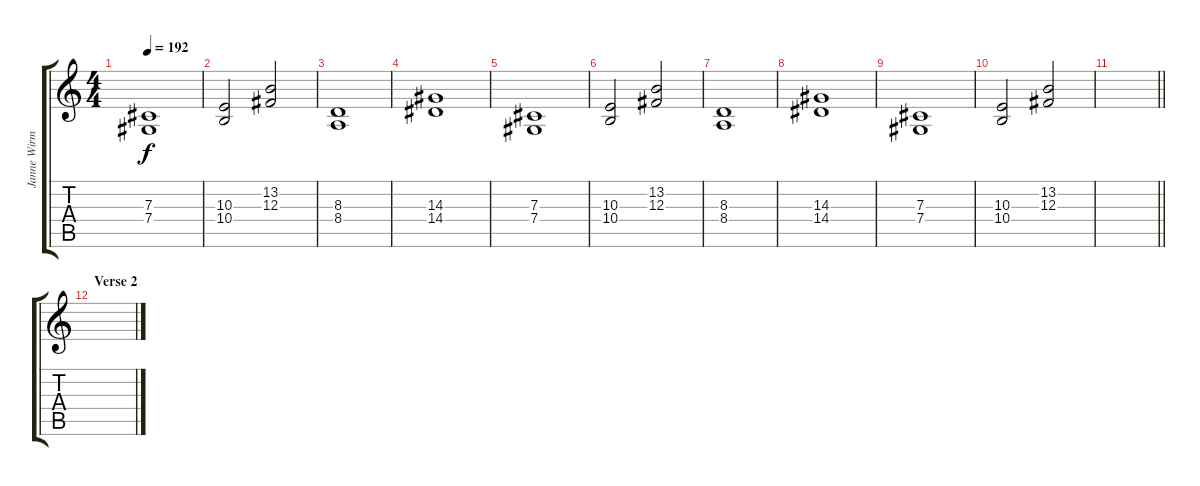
\track ("Janne Wirman" "Janne Wirm") {instrument stringensemble1}
\staff {score tabs}
\tuning (Eb4 Bb3 Gb3 Db3 Ab2 Db2) {hide}
\ts (4 4)
\tempo 192
\clef g2
\ks c
(7.3 7.4).1{dy f} |
(10.3 10.4).2 (13.2 12.3).2 |
(8.3 8.4).1 |
(14.3 14.4).1 |
(7.3 7.4).1 |
(10.3 10.4).2 (13.2 12.3).2 |
(8.3 8.4).1 |
(14.3 14.4).1 |
(7.3 7.4).1 |
(10.3 10.4).2 (13.2 12.3).2 |
\barLineRight lightlight
|
\section ("" "Verse 2")
